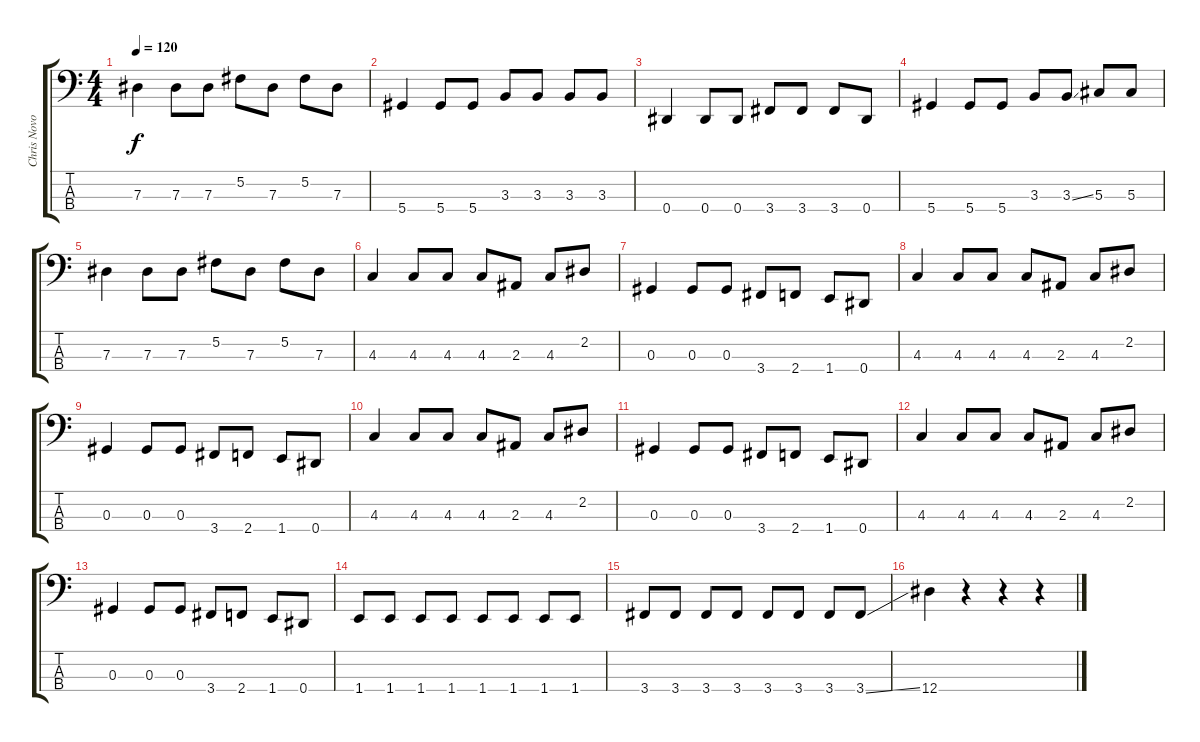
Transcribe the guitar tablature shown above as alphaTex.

\track ("Chris Novoselic (Bass)" "Chris Novo") {instrument electricbassfinger}
\staff {score tabs}
\tuning (Gb2 Db2 Ab1 Eb1) {hide}
\ts (4 4)
\tempo 120
\clef f4
\ks c
7.3.4{dy f} 7.3.8 7.3.8 5.2.8 7.3.8 5.2.8 7.3.8 |
5.4.4 5.4.8 5.4.8 3.3.8 3.3.8 3.3.8 3.3.8 |
0.4.4 0.4.8 0.4.8 3.4.8 3.4.8 3.4.8 0.4.8 |
5.4.4 5.4.8 5.4.8 3.3.8 3.3{ss}.8 5.3.8 5.3.8 |
7.3.4 7.3.8 7.3.8 5.2.8 7.3.8 5.2.8 7.3.8 |
4.3.4 4.3.8 4.3.8 4.3.8 2.3.8 4.3.8 2.2.8 |
0.3.4 0.3.8 0.3.8 3.4.8 2.4.8 1.4.8 0.4.8 |
4.3.4 4.3.8 4.3.8 4.3.8 2.3.8 4.3.8 2.2.8 |
0.3.4 0.3.8 0.3.8 3.4.8 2.4.8 1.4.8 0.4.8 |
4.3.4 4.3.8 4.3.8 4.3.8 2.3.8 4.3.8 2.2.8 |
0.3.4 0.3.8 0.3.8 3.4.8 2.4.8 1.4.8 0.4.8 |
4.3.4 4.3.8 4.3.8 4.3.8 2.3.8 4.3.8 2.2.8 |
0.3.4 0.3.8 0.3.8 3.4.8 2.4.8 1.4.8 0.4.8 |
1.4.8 1.4.8 1.4.8 1.4.8 1.4.8 1.4.8 1.4.8 1.4.8 |
3.4.8 3.4.8 3.4.8 3.4.8 3.4.8 3.4.8 3.4.8 3.4{ss}.8 |
12.4.4 r.4 r.4 r.4
